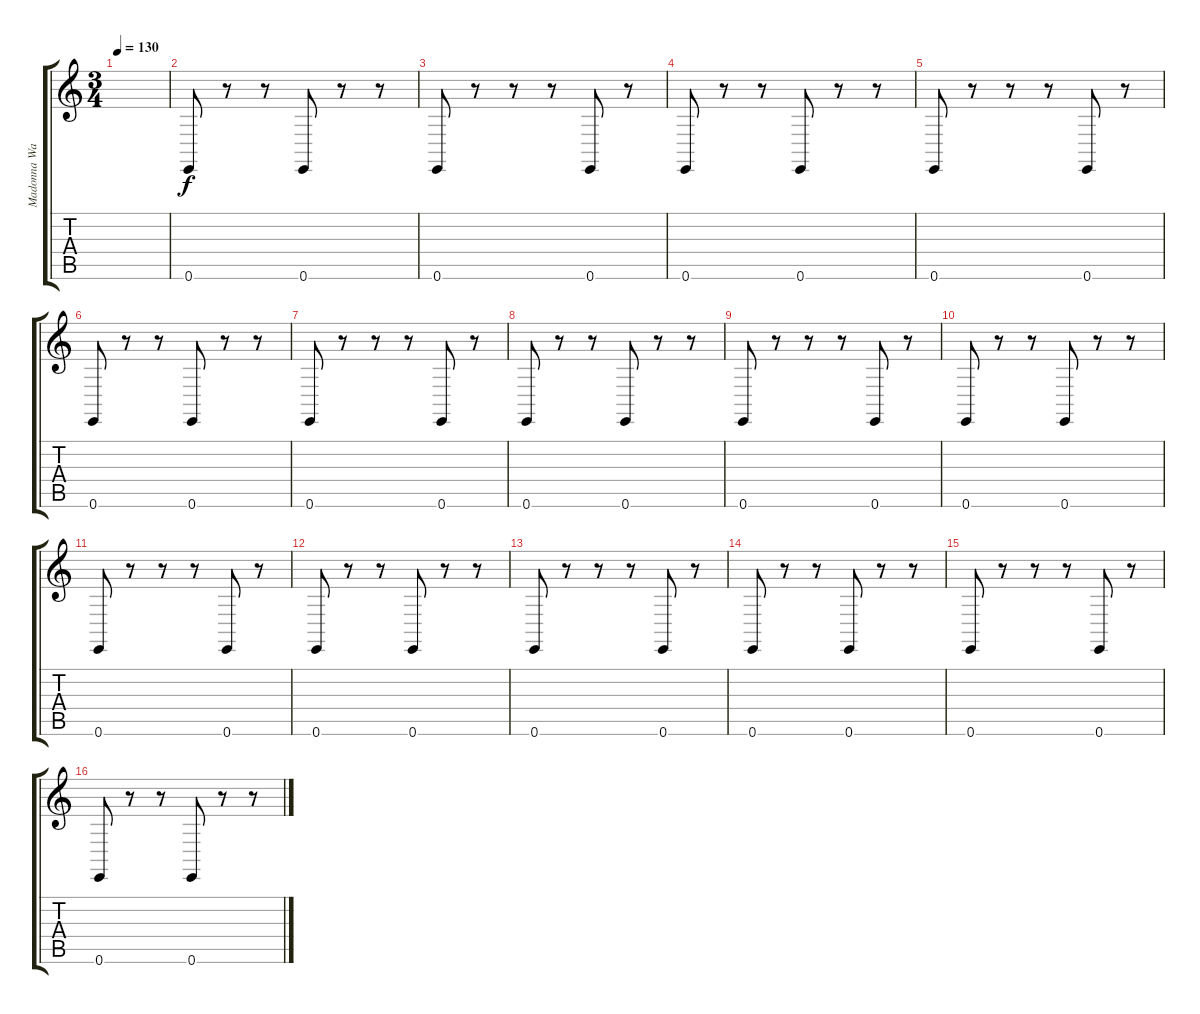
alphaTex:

\track ("Madonna Wayne Gacy (Pogo)" "Madonna Wa") {instrument tenorsax}
\staff {score tabs}
\tuning (E4 B3 G3 D3 A2 E2) {hide}
\ts (3 4)
\tempo 130
\clef g2
\ks c
|
0.6.8 r.8 r.8 0.6.8 r.8 r.8 |
0.6.8 r.8 r.8 r.8 0.6.8 r.8 |
0.6.8 r.8 r.8 0.6.8 r.8 r.8 |
0.6.8 r.8 r.8 r.8 0.6.8 r.8 |
0.6.8 r.8 r.8 0.6.8 r.8 r.8 |
0.6.8 r.8 r.8 r.8 0.6.8 r.8 |
0.6.8 r.8 r.8 0.6.8 r.8 r.8 |
0.6.8 r.8 r.8 r.8 0.6.8 r.8 |
0.6.8 r.8 r.8 0.6.8 r.8 r.8 |
0.6.8 r.8 r.8 r.8 0.6.8 r.8 |
0.6.8 r.8 r.8 0.6.8 r.8 r.8 |
0.6.8 r.8 r.8 r.8 0.6.8 r.8 |
0.6.8 r.8 r.8 0.6.8 r.8 r.8 |
0.6.8 r.8 r.8 r.8 0.6.8 r.8 |
0.6.8 r.8 r.8 0.6.8 r.8 r.8
